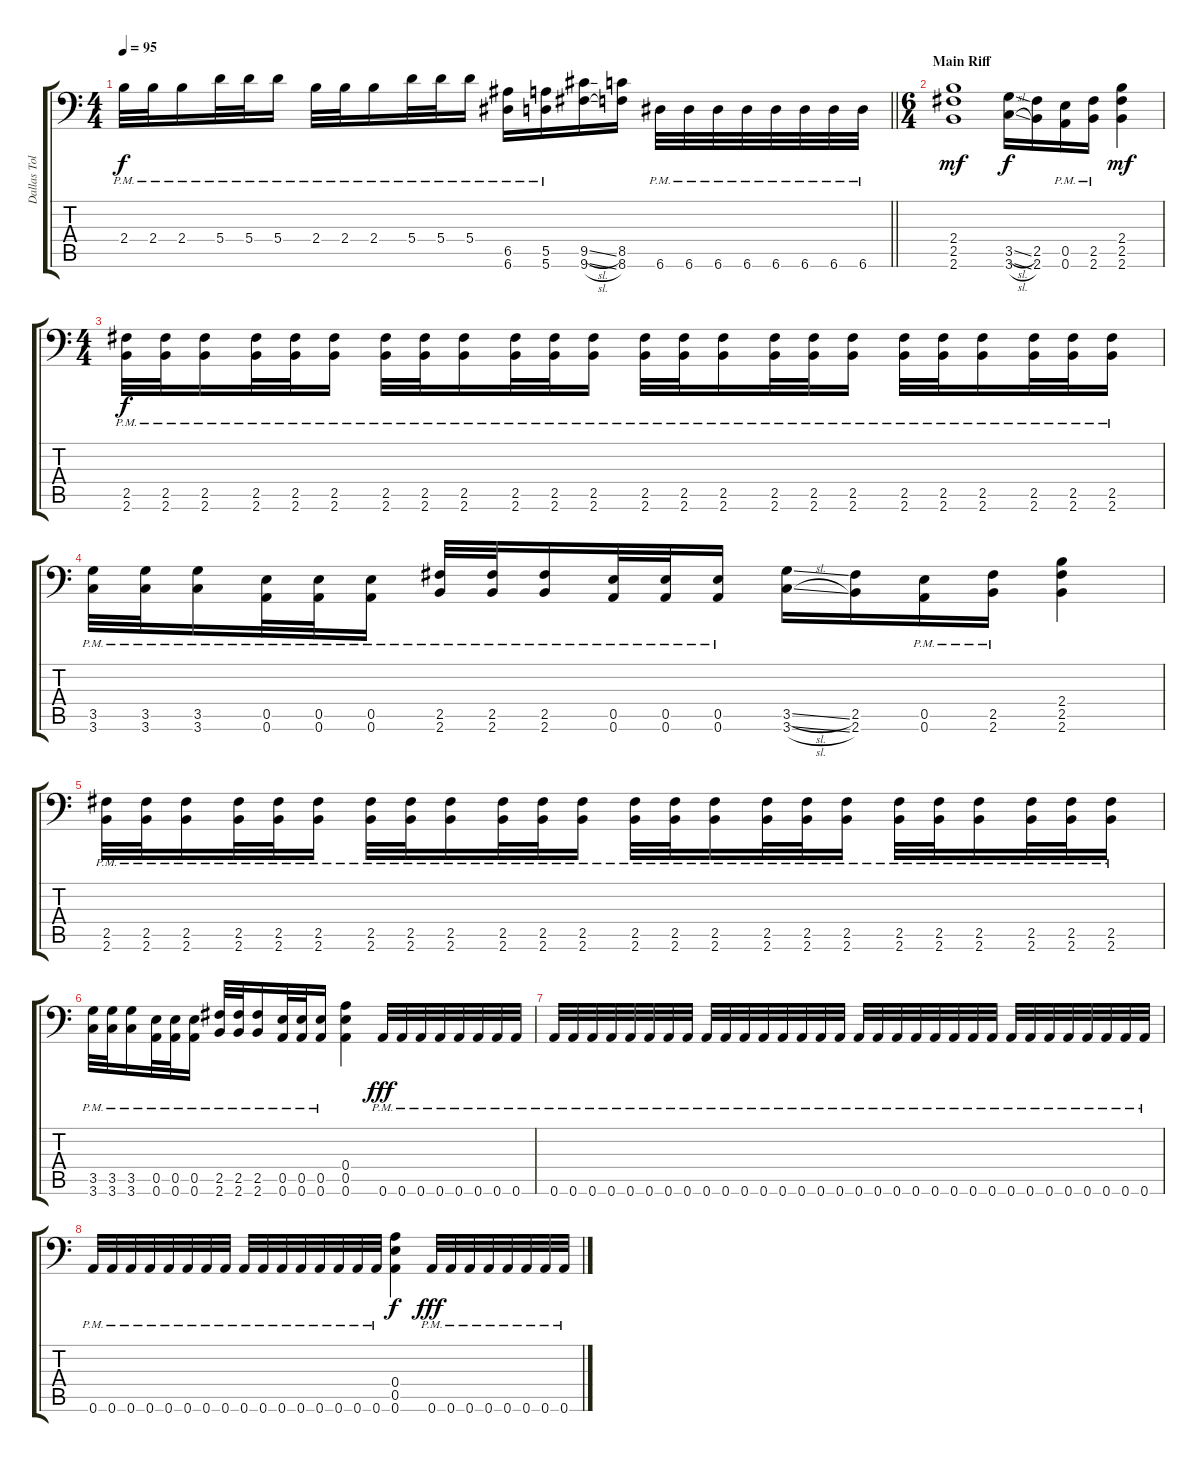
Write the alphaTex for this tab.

\track ("Dallas Toler-Wade " "Dallas Tol") {instrument distortionguitar}
\staff {score tabs}
\tuning (B3 Gb3 D3 A2 E2 A1) {hide}
\ts (4 4)
\tempo 95
\clef f4
\barLineRight lightlight
\ks c
2.4{pm}.32{dy f} 2.4{pm}.32 2.4{pm}.16 5.4{pm}.32 5.4{pm}.32 5.4{pm}.16 2.4{pm}.32 2.4{pm}.32 2.4{pm}.16 5.4{pm}.32 5.4{pm}.32 5.4{pm}.16 (6.5{pm} 6.6{pm}).16 (5.5{pm} 5.6{pm}).16 (9.5{sl} 9.6{sl}).16 (8.5 8.6).16 6.6{pm}.32 6.6{pm}.32 6.6{pm}.32 6.6{pm}.32 6.6{pm}.32 6.6{pm}.32 6.6{pm}.32 6.6{pm}.32 |
\ts (6 4)
\section ("" "Main Riff")
(2.4 2.5 2.6).1{dy mf} (3.5{sl} 3.6{sl}).16{dy f} (2.5 2.6).16 (0.5{pm} 0.6{pm}).16 (2.5{pm} 2.6{pm}).16 (2.4 2.5 2.6).4{dy mf} |
\ts (4 4)
(2.5{pm} 2.6{pm}).32{dy f} (2.5{pm} 2.6{pm}).32 (2.5{pm} 2.6{pm}).16 (2.5{pm} 2.6{pm}).32 (2.5{pm} 2.6{pm}).32 (2.5{pm} 2.6{pm}).16 (2.5{pm} 2.6{pm}).32 (2.5{pm} 2.6{pm}).32 (2.5{pm} 2.6{pm}).16 (2.5{pm} 2.6{pm}).32 (2.5{pm} 2.6{pm}).32 (2.5{pm} 2.6{pm}).16 (2.5{pm} 2.6{pm}).32 (2.5{pm} 2.6{pm}).32 (2.5{pm} 2.6{pm}).16 (2.5{pm} 2.6{pm}).32 (2.5{pm} 2.6{pm}).32 (2.5{pm} 2.6{pm}).16 (2.5{pm} 2.6{pm}).32 (2.5{pm} 2.6{pm}).32 (2.5{pm} 2.6{pm}).16 (2.5{pm} 2.6{pm}).32 (2.5{pm} 2.6{pm}).32 (2.5{pm} 2.6{pm}).16 |
(3.5{pm} 3.6{pm}).32 (3.5{pm} 3.6{pm}).32 (3.5{pm} 3.6{pm}).16 (0.5{pm} 0.6{pm}).32 (0.5{pm} 0.6{pm}).32 (0.5{pm} 0.6{pm}).16 (2.5{pm} 2.6{pm}).32 (2.5{pm} 2.6{pm}).32 (2.5{pm} 2.6{pm}).16 (0.5{pm} 0.6{pm}).32 (0.5{pm} 0.6{pm}).32 (0.5{pm} 0.6{pm}).16 (3.5{sl} 3.6{sl}).16 (2.5 2.6).16 (0.5{pm} 0.6{pm}).16 (2.5{pm} 2.6{pm}).16 (2.4 2.5 2.6).4 |
(2.5{pm} 2.6{pm}).32 (2.5{pm} 2.6{pm}).32 (2.5{pm} 2.6{pm}).16 (2.5{pm} 2.6{pm}).32 (2.5{pm} 2.6{pm}).32 (2.5{pm} 2.6{pm}).16 (2.5{pm} 2.6{pm}).32 (2.5{pm} 2.6{pm}).32 (2.5{pm} 2.6{pm}).16 (2.5{pm} 2.6{pm}).32 (2.5{pm} 2.6{pm}).32 (2.5{pm} 2.6{pm}).16 (2.5{pm} 2.6{pm}).32 (2.5{pm} 2.6{pm}).32 (2.5{pm} 2.6{pm}).16 (2.5{pm} 2.6{pm}).32 (2.5{pm} 2.6{pm}).32 (2.5{pm} 2.6{pm}).16 (2.5{pm} 2.6{pm}).32 (2.5{pm} 2.6{pm}).32 (2.5{pm} 2.6{pm}).16 (2.5{pm} 2.6{pm}).32 (2.5{pm} 2.6{pm}).32 (2.5{pm} 2.6{pm}).16 |
(3.5{pm} 3.6{pm}).32 (3.5{pm} 3.6{pm}).32 (3.5{pm} 3.6{pm}).16 (0.5{pm} 0.6{pm}).32 (0.5{pm} 0.6{pm}).32 (0.5{pm} 0.6{pm}).16 (2.5{pm} 2.6{pm}).32 (2.5{pm} 2.6{pm}).32 (2.5{pm} 2.6{pm}).16 (0.5{pm} 0.6{pm}).32 (0.5{pm} 0.6{pm}).32 (0.5{pm} 0.6{pm}).16 (0.4 0.5 0.6).4 0.6{pm}.32{dy fff} 0.6{pm}.32 0.6{pm}.32 0.6{pm}.32 0.6{pm}.32 0.6{pm}.32 0.6{pm}.32 0.6{pm}.32 |
0.6{pm}.32 0.6{pm}.32 0.6{pm}.32 0.6{pm}.32 0.6{pm}.32 0.6{pm}.32 0.6{pm}.32 0.6{pm}.32 0.6{pm}.32 0.6{pm}.32 0.6{pm}.32 0.6{pm}.32 0.6{pm}.32 0.6{pm}.32 0.6{pm}.32 0.6{pm}.32 0.6{pm}.32 0.6{pm}.32 0.6{pm}.32 0.6{pm}.32 0.6{pm}.32 0.6{pm}.32 0.6{pm}.32 0.6{pm}.32 0.6{pm}.32 0.6{pm}.32 0.6{pm}.32 0.6{pm}.32 0.6{pm}.32 0.6{pm}.32 0.6{pm}.32 0.6{pm}.32 |
0.6{pm}.32 0.6{pm}.32 0.6{pm}.32 0.6{pm}.32 0.6{pm}.32 0.6{pm}.32 0.6{pm}.32 0.6{pm}.32 0.6{pm}.32 0.6{pm}.32 0.6{pm}.32 0.6{pm}.32 0.6{pm}.32 0.6{pm}.32 0.6{pm}.32 0.6{pm}.32 (0.4 0.5 0.6).4{dy f} 0.6{pm}.32{dy fff} 0.6{pm}.32 0.6{pm}.32 0.6{pm}.32 0.6{pm}.32 0.6{pm}.32 0.6{pm}.32 0.6{pm}.32
